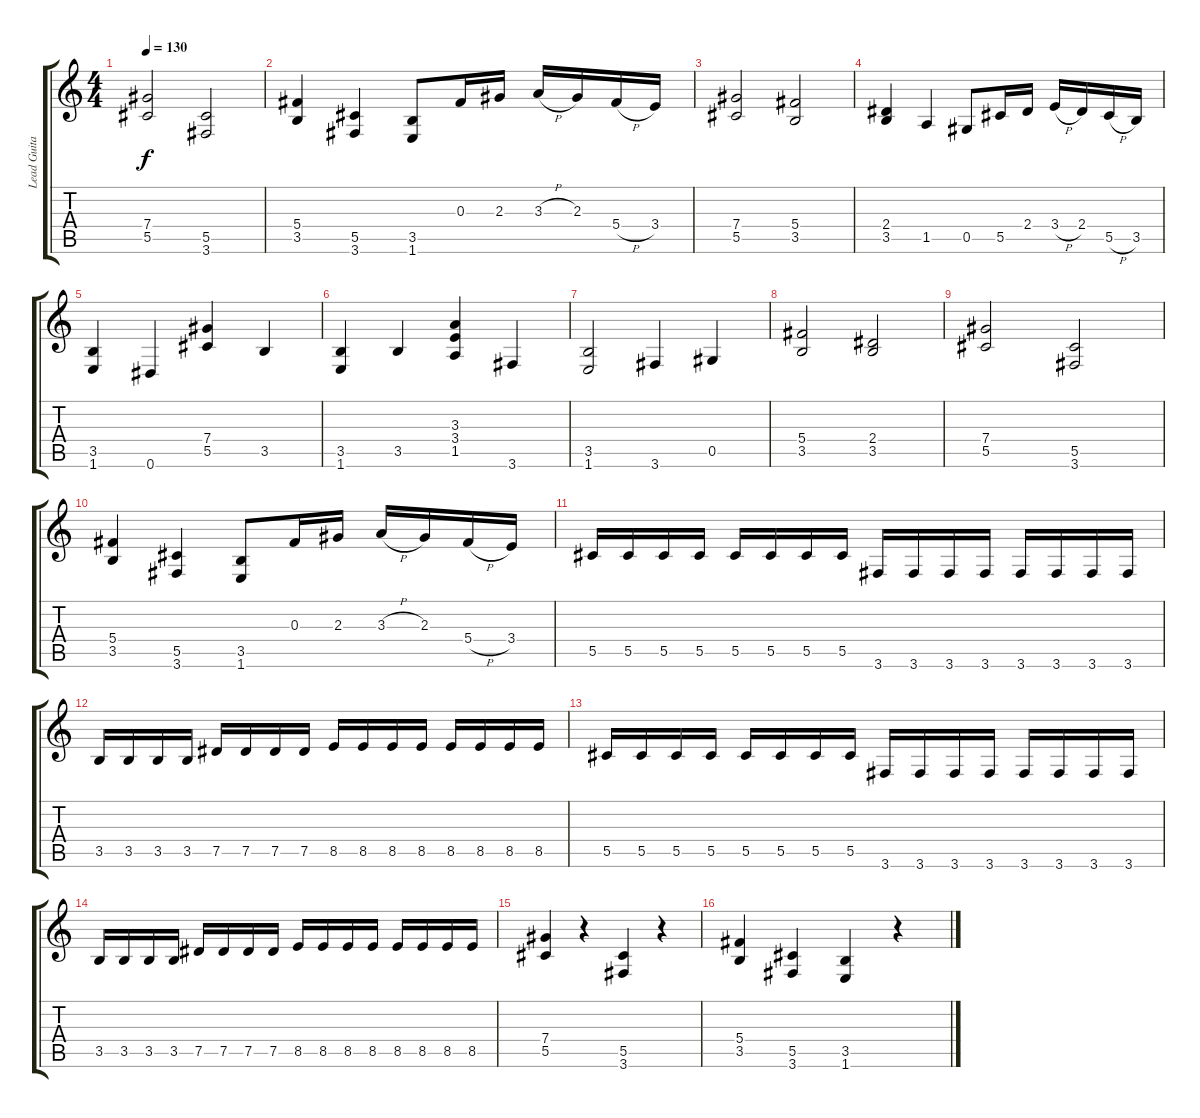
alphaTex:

\track ("Lead Guitar I" "Lead Guita") {instrument distortionguitar}
\staff {score tabs}
\tuning (Eb4 Bb3 Gb3 Db3 Ab2 Eb2) {hide}
\ts (4 4)
\tempo 130
\clef g2
\ks c
(7.4 5.5).2{dy f} (5.5 3.6).2 |
(5.4 3.5).4 (5.5 3.6).4 (3.5 1.6).8 0.3.16 2.3.16 3.3{h}.16 2.3.16 5.4{h}.16 3.4.16 |
(7.4 5.5).2 (5.4 3.5).2 |
(2.4 3.5).4 1.5.4 0.5.8 5.5.16 2.4.16 3.4{h}.16 2.4.16 5.5{h}.16 3.5.16 |
(3.5 1.6).4 0.6.4 (7.4 5.5).4 3.5.4 |
(3.5 1.6).4 3.5.4 (3.3 3.4 1.5).4 3.6.4 |
(3.5 1.6).2 3.6.4 0.5.4 |
(5.4 3.5).2 (2.4 3.5).2 |
(7.4 5.5).2 (5.5 3.6).2 |
(5.4 3.5).4 (5.5 3.6).4 (3.5 1.6).8 0.3.16 2.3.16 3.3{h}.16 2.3.16 5.4{h}.16 3.4.16 |
5.5.16 5.5.16 5.5.16 5.5.16 5.5.16 5.5.16 5.5.16 5.5.16 3.6.16 3.6.16 3.6.16 3.6.16 3.6.16 3.6.16 3.6.16 3.6.16 |
3.5.16 3.5.16 3.5.16 3.5.16 7.5.16 7.5.16 7.5.16 7.5.16 8.5.16 8.5.16 8.5.16 8.5.16 8.5.16 8.5.16 8.5.16 8.5.16 |
5.5.16 5.5.16 5.5.16 5.5.16 5.5.16 5.5.16 5.5.16 5.5.16 3.6.16 3.6.16 3.6.16 3.6.16 3.6.16 3.6.16 3.6.16 3.6.16 |
3.5.16 3.5.16 3.5.16 3.5.16 7.5.16 7.5.16 7.5.16 7.5.16 8.5.16 8.5.16 8.5.16 8.5.16 8.5.16 8.5.16 8.5.16 8.5.16 |
(7.4 5.5).4 r.4 (5.5 3.6).4 r.4 |
(5.4 3.5).4 (5.5 3.6).4 (3.5 1.6).4 r.4
